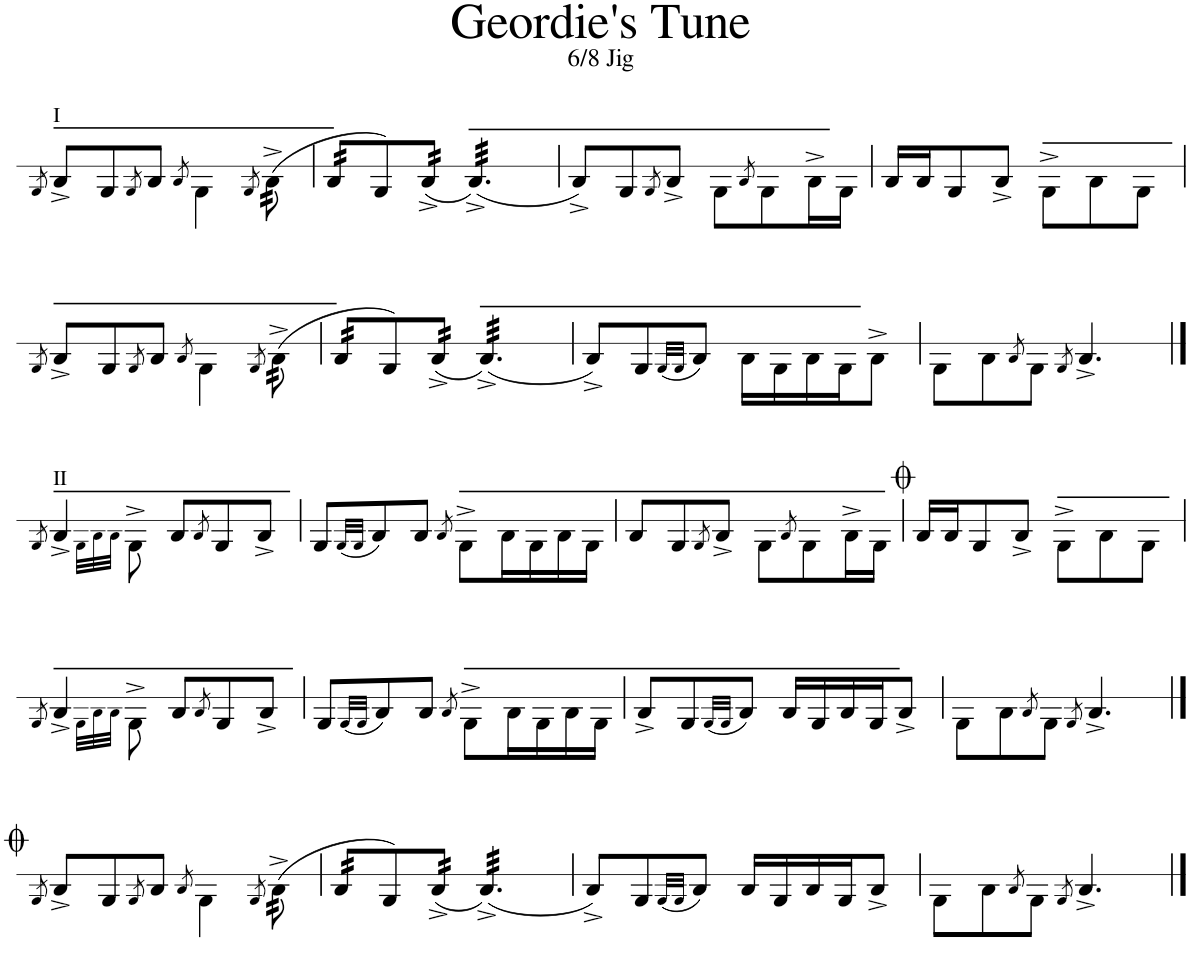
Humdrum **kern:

**kern
*part1
*staff1
*I"Piano
*I'Pno
*stria1
*clefG2
*k[]
*M6/8
=1
8qa/
!LO:TX:a:t=I
8cc^/L
8a/
8qa/
8cc/J
8qcc/
4a\
8qa/
*tremolo
(32cc^\
(32cc^\
(32cc^\
(32cc^\
=2
*M6/8
32cc/LLL
32cc/
32cc/
32cc/
*Xtremolo
8a/)
*tremolo
(32cc^/
(32cc^/
(32cc^/
(32cc^/JJJ
(32cc^/)LLL
(32cc^/)
(32cc^/)
(32cc^/)
(32cc^/)
(32cc^/)
(32cc^/)
(32cc^/)
(32cc^/)
(32cc^/)
(32cc^/)
(32cc^/)JJJ
*Xtremolo
=3
8cc^/L)
8a/
8qa/
8cc^/J
8a\L
8qcc/
8a\
16cc^\L
16a\JJ
=4
16cc/LL
16cc/J
8a/
8cc^/J
8a^\L
8cc\
8a\J
!!LO:LB:g=z
=5
8qa/
8cc^/L
8a/
8qa/
8cc/J
8qcc/
4a\
8qa/
*tremolo
(32cc^\
(32cc^\
(32cc^\
(32cc^\
=6
32cc/LLL
32cc/
32cc/
32cc/
*Xtremolo
8a/)
*tremolo
(32cc^/
(32cc^/
(32cc^/
(32cc^/JJJ
(32cc^/)LLL
(32cc^/)
(32cc^/)
(32cc^/)
(32cc^/)
(32cc^/)
(32cc^/)
(32cc^/)
(32cc^/)
(32cc^/)
(32cc^/)
(32cc^/)JJJ
*Xtremolo
=7
8cc^/L)
8a/
(32qa/LLL
32qa/JJJ
8cc/J)
16cc\LL
16a\
16cc\
16a\J
8cc^\J
=8
8a\L
8cc\
8qcc/
8a\J
8qa/
4.cc^/
!!LO:LB:g=z
==9
8qa/
!LO:TX:a:t=II
4cc^/
32qa\LLL
32qcc\
32qcc\JJJ
8a^\
8cc/L
8qcc/
8a/
8cc^/J
=10
8a/L
(32qa/LLL
32qa/JJJ
8cc/)
8cc/J
8qcc/
8a^\L
16cc\L
16a\
16cc\
16a\JJ
=11
8cc/L
8a/
8qa/
8cc^/J
8a\L
8qcc/
8a\
16cc^\L
16a\JJ
=12
16cc/LL
16cc/J
8a/
8cc^/J
8a^\L
8cc\
8a\J
!!LO:LB:g=z
=13
8qa/
4cc^/
32qa\LLL
32qcc\
32qcc\JJJ
8a^\
8cc/L
8qcc/
8a/
8cc^/J
=14
8a/L
(32qa/LLL
32qa/JJJ
8cc/)
8cc/J
8qcc/
8a^\L
16cc\L
16a\
16cc\
16a\JJ
=15
8cc^/L
8a/
(32qa/LLL
32qa/JJJ
8cc/J)
16cc/LL
16a/
16cc/
16a/J
8cc^/J
=16
8a\L
8cc\
8qcc/
8a\J
8qa/
4.cc^/
!!LO:LB:g=z
==17
8qa/
8cc^/L
8a/
8qa/
8cc/J
8qcc/
4a\
8qa/
*tremolo
(32cc^\
(32cc^\
(32cc^\
(32cc^\
=18
32cc/LLL
32cc/
32cc/
32cc/
*Xtremolo
8a/)
*tremolo
(32cc^/
(32cc^/
(32cc^/
(32cc^/JJJ
(32cc^/)LLL
(32cc^/)
(32cc^/)
(32cc^/)
(32cc^/)
(32cc^/)
(32cc^/)
(32cc^/)
(32cc^/)
(32cc^/)
(32cc^/)
(32cc^/)JJJ
*Xtremolo
=19
8cc^/L)
8a/
(32qa/LLL
32qa/JJJ
8cc/J)
16cc/LL
16a/
16cc/
16a/J
8cc^/J
=20
8a\L
8cc\
8qcc/
8a\J
8qa/
4.cc^/
==
*-
